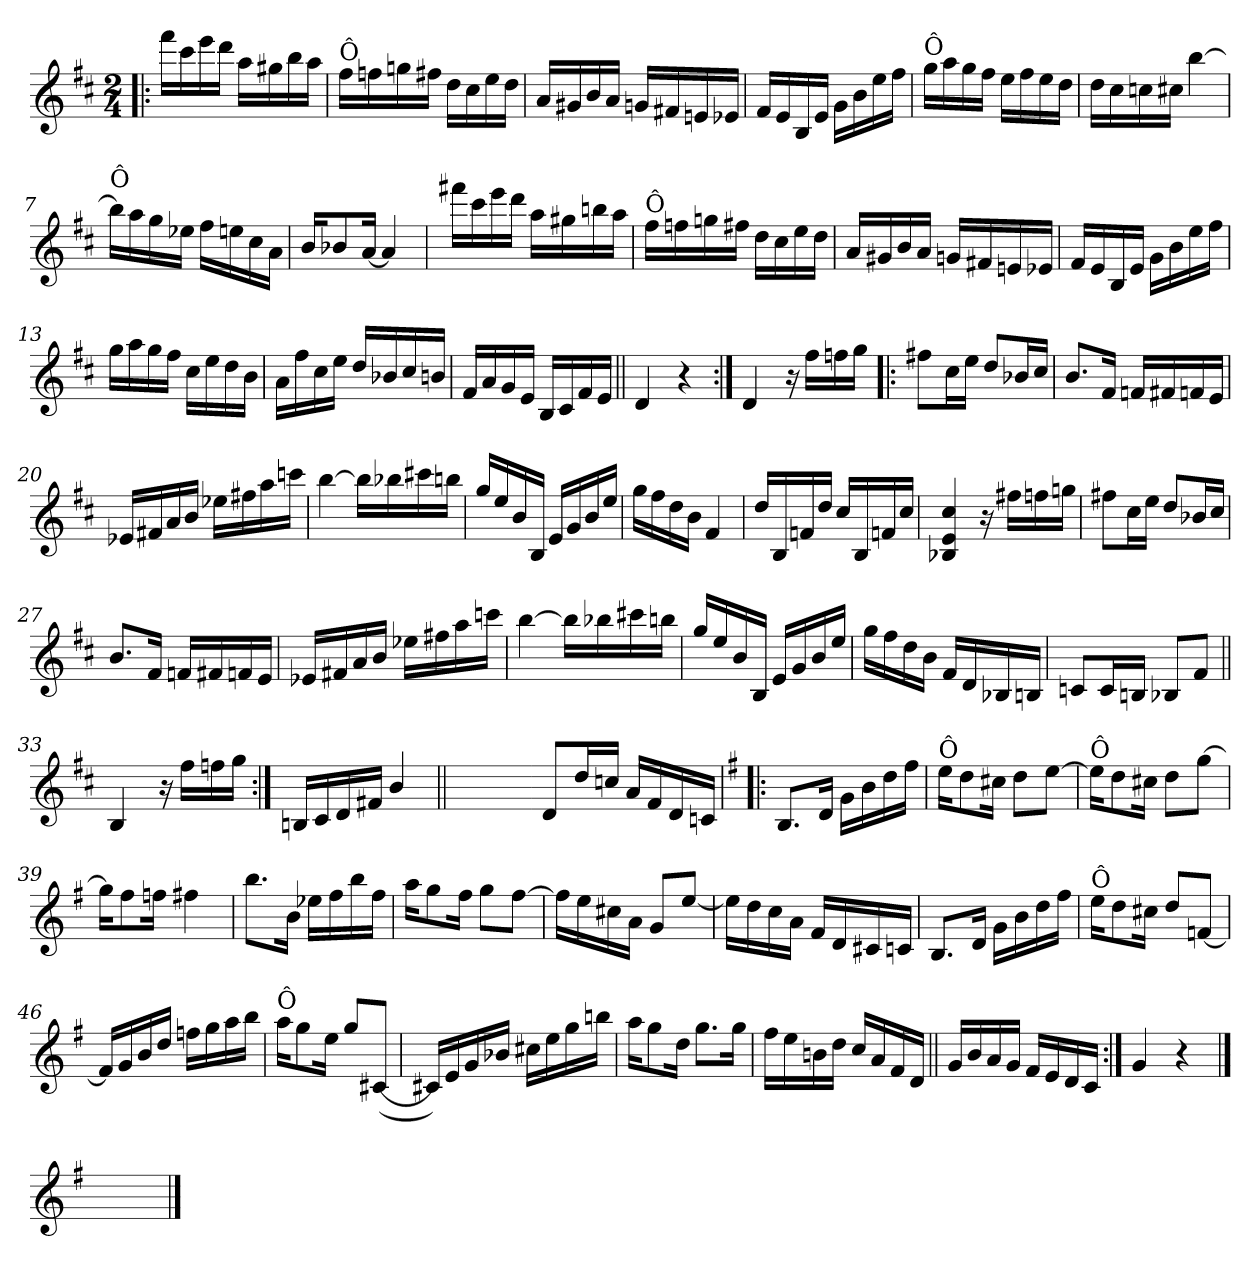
**kern
*part1
*staff1
*clefG2
*k[f#c#]
*D:
*M2/4
=1!|:
16fff#\LL
16ccc#\
16eee\
16ddd\JJ
16aa\LL
16gg#X\
16bb\
16aa\JJ
=2
!LO:TX:a:t=Ô
16ff#\LL
16ffn\
16ggn\
16ff#X\JJ
16dd\LL
16cc#\
16ee\
16dd\JJ
=3
16a/LL
16g#X/
16b/
16a/JJ
16gn/LL
16f#X/
16en/
16e-X/JJ
=4
16f#/LL
16e/
16B/
16e/JJ
16g\LL
16b\
16ee\
16ff#\JJ
!!LO:LB:g=z
=5
!LO:TX:a:t=Ô
16gg\LL
16aa\
16gg\
16ff#\JJ
16ee\LL
16ff#\
16ee\
16dd\JJ
=6
16dd\LL
16cc#\
16ccn\
16cc#X\JJ
[4bb\
=7
!LO:TX:a:t=Ô
16bb\LL]
16aa\
16gg\
16ee-X\JJ
16ff#\LL
16een\
16cc#\
16a\JJ
=8
16b/KL
8b-X/
[16a/Jk
4a/]
!!LO:LB:g=z
=9
16fff#X\LL
16ccc#\
16eee\
16ddd\JJ
16aa\LL
16gg#X\
16bbn\
16aa\JJ
=10
!LO:TX:a:t=Ô
16ff#\LL
16ffn\
16ggn\
16ff#X\JJ
16dd\LL
16cc#\
16ee\
16dd\JJ
=11
16a/LL
16g#X/
16b/
16a/JJ
16gn/LL
16f#X/
16en/
16e-X/JJ
=12
16f#/LL
16e/
16B/
16e/JJ
16g\LL
16b\
16ee\
16ff#\JJ
!!LO:LB:g=z
=13
16gg\LL
16aa\
16gg\
16ff#\JJ
16cc#\LL
16ee\
16dd\
16b\JJ
=14
16a\LL
16ff#\
16cc#\
16ee\JJ
16dd/LL
16b-X/
16cc#/
16bn/JJ
=15
16f#/LL
16a/
16g/
16e/JJ
16B/LL
16c#/
16f#/
16e/JJ
=16||
4d/
4r
!!LO:LB:g=z
=17:|!
4d/
16r
16ff#\LL
16ffn\
16gg\JJ
=18!|:
8ff#X\L
16cc#\L
16ee\JJ
8dd/L
16b-X/L
16cc#/JJ
=19
8.b/L
16f#/Jk
16fn/LL
16f#X/
16fn/
16e/JJ
=20
16e-X/LL
16f#X/
16a/
16b/JJ
16ee-X\LL
16ff#X\
16aa\
16cccn\JJ
!!LO:LB:g=z
=21
[4bb\
16bb\LL]
16bb-X\
16ccc#X\
16bbn\JJ
=22
16gg/LL
16ee/
16b/
16B/JJ
16e/LL
16g/
16b/
16ee/JJ
=23
16gg\LL
16ff#\
16dd\
16b\JJ
4f#/
=24
16dd/LL
16B/
16fn/
16dd/JJ
16cc#/LL
16B/
16fn/
16cc#/JJ
!!LO:LB:g=z
=25
4B-X/ 4e/ 4cc#/
16r
16ff#X\LL
16ffn\
16ggn\JJ
=26
8ff#X\L
16cc#\L
16ee\JJ
8dd/L
16b-X/L
16cc#/JJ
=27
8.b/L
16f#/Jk
16fn/LL
16f#X/
16fn/
16e/JJ
=28
16e-X/LL
16f#X/
16a/
16b/JJ
16ee-X\LL
16ff#X\
16aa\
16cccn\JJ
!!LO:LB:g=z
=29
[4bb\
16bb\LL]
16bb-X\
16ccc#X\
16bbn\JJ
=30
16gg/LL
16ee/
16b/
16B/JJ
16e/LL
16g/
16b/
16ee/JJ
=31
16gg\LL
16ff#\
16dd\
16b\JJ
16f#/LL
16d/
16B-X/
16Bn/JJ
=32
8cn/L
16c/L
16Bn/JJ
8B-X/L
8f#/J
!!LO:LB:g=z
=33||
4B/
16r
16ff#\LL
16ffn\
16gg\JJ
=34:|!
16Bn/LL
16c#/
16d/
16f#X/JJ
4b/
=34X341||
2ryy
!!LO:PB:g=z
=35-
8d/L
16dd/L
16ccn/JJ
16a/LL
16f#/
16d/
16cn/JJ
=36!|:
*k[f#]
*G:
8.B/L
16d/Jk
16g\LL
16b\
16dd\
16ff#\JJ
=37
!LO:TX:a:t=Ô
16ee\KL
8dd\
16cc#X\Jk
8dd\L
[8ee\J
=38
!LO:TX:a:t=Ô
16ee\KL]
8dd\
16cc#X\Jk
8dd\L
[8gg\J
!!LO:LB:g=z
=39
16gg\KL]
8ff#\
16ffn\Jk
4ff#X\
=40
8.bb\L
16b\Jk
16ee-X\LL
16ff#\
16bb\
16ff#\JJ
=41
16aa\KL
8gg\
16ff#\Jk
8gg\L
[8ff#\J
=42
16ff#\LL]
16ee\
16cc#X\
16a\JJ
8g/L
[8ee/J
!!LO:LB:g=z
=43
16ee\LL]
16dd\
16cc\
16a\JJ
16f#/LL
16d/
16c#X/
16cn/JJ
=44
8.B/L
16d/Jk
16g\LL
16b\
16dd\
16ff#\JJ
=45
!LO:TX:a:t=Ô
16ee\KL
8dd\
16cc#X\Jk
8dd/L
[8fn/J
=46
16fn/LL]
16g/
16b/
16dd/JJ
16ffn\LL
16gg\
16aa\
16bb\JJ
!!LO:LB:g=z
=47
!LO:TX:a:t=Ô
16aa\KL
8gg\
16ee\Jk
8gg/L
(>[8c#X/J
=48
16c#X/LL])
16e/
16g/
16b-X/JJ
16cc#X\LL
16ee\
16gg\
16bbn\JJ
=49
16aa\KL
8gg\
16dd\Jk
8.gg\L
16gg\Jk
=50
16ff#\LL
16ee\
16bn\
16dd\JJ
16cc/LL
16a/
16f#/
16d/JJ
!!LO:LB:g=z
=51||
16g/LL
16b/
16a/
16g/JJ
16f#/LL
16e/
16d/
16c/JJ
=52:|!
4g/
4r
==53
2ryy
==
*-
